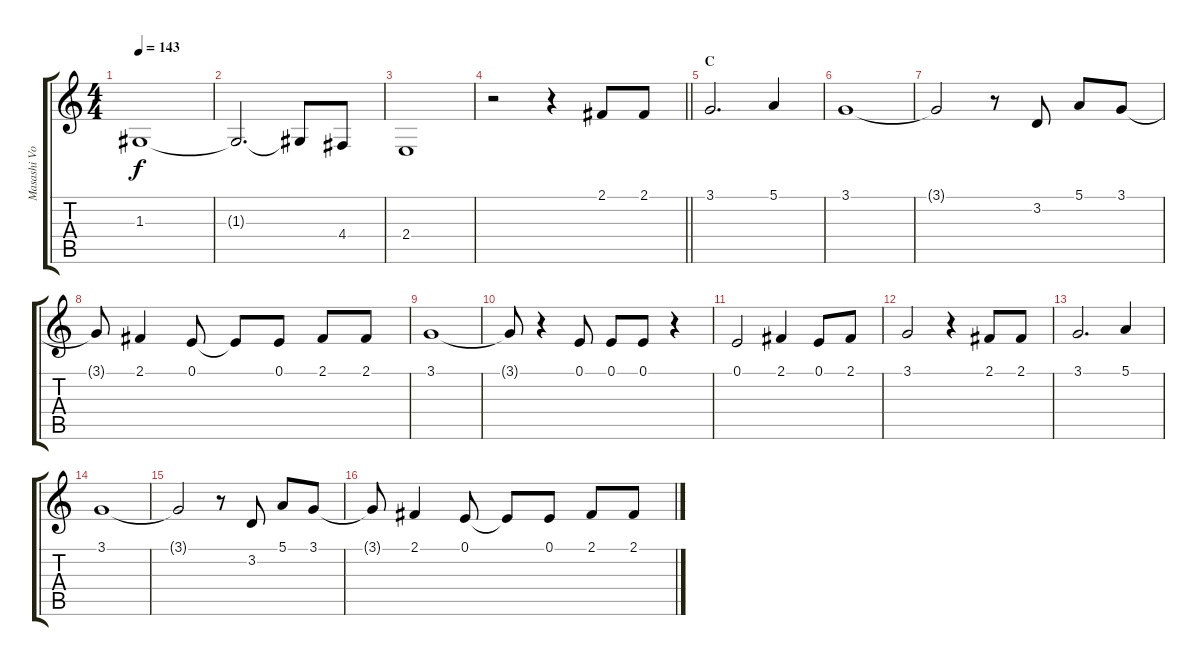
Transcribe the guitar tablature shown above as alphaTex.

\track ("Masashi Vocals" "Masashi Vo") {instrument altosax}
\staff {score tabs}
\tuning (E4 B3 G3 D3 A2 E2) {hide}
\ts (4 4)
\tempo 143
\clef g2
\ks c
1.3{t}.1{dy f} |
1.3{t}.2{d} 1.3{t}.8 4.4.8 |
2.4.1 |
\barLineRight lightlight
r.2 r.4 2.1.8 2.1.8 |
\section ("" "C")
3.1.2{d} 5.1.4 |
3.1.1 |
3.1{t}.2 r.8 3.2.8 5.1.8 3.1.8 |
3.1{t}.8 2.1.4 0.1.8 0.1{t}.8 0.1.8 2.1.8 2.1.8 |
3.1.1 |
3.1{t}.8 r.4 0.1.8 0.1.8 0.1.8 r.4 |
0.1.2 2.1.4 0.1.8 2.1.8 |
3.1.2 r.4 2.1.8 2.1.8 |
3.1.2{d} 5.1.4 |
3.1.1 |
3.1{t}.2 r.8 3.2.8 5.1.8 3.1.8 |
3.1{t}.8 2.1.4 0.1.8 0.1{t}.8 0.1.8 2.1.8 2.1.8
